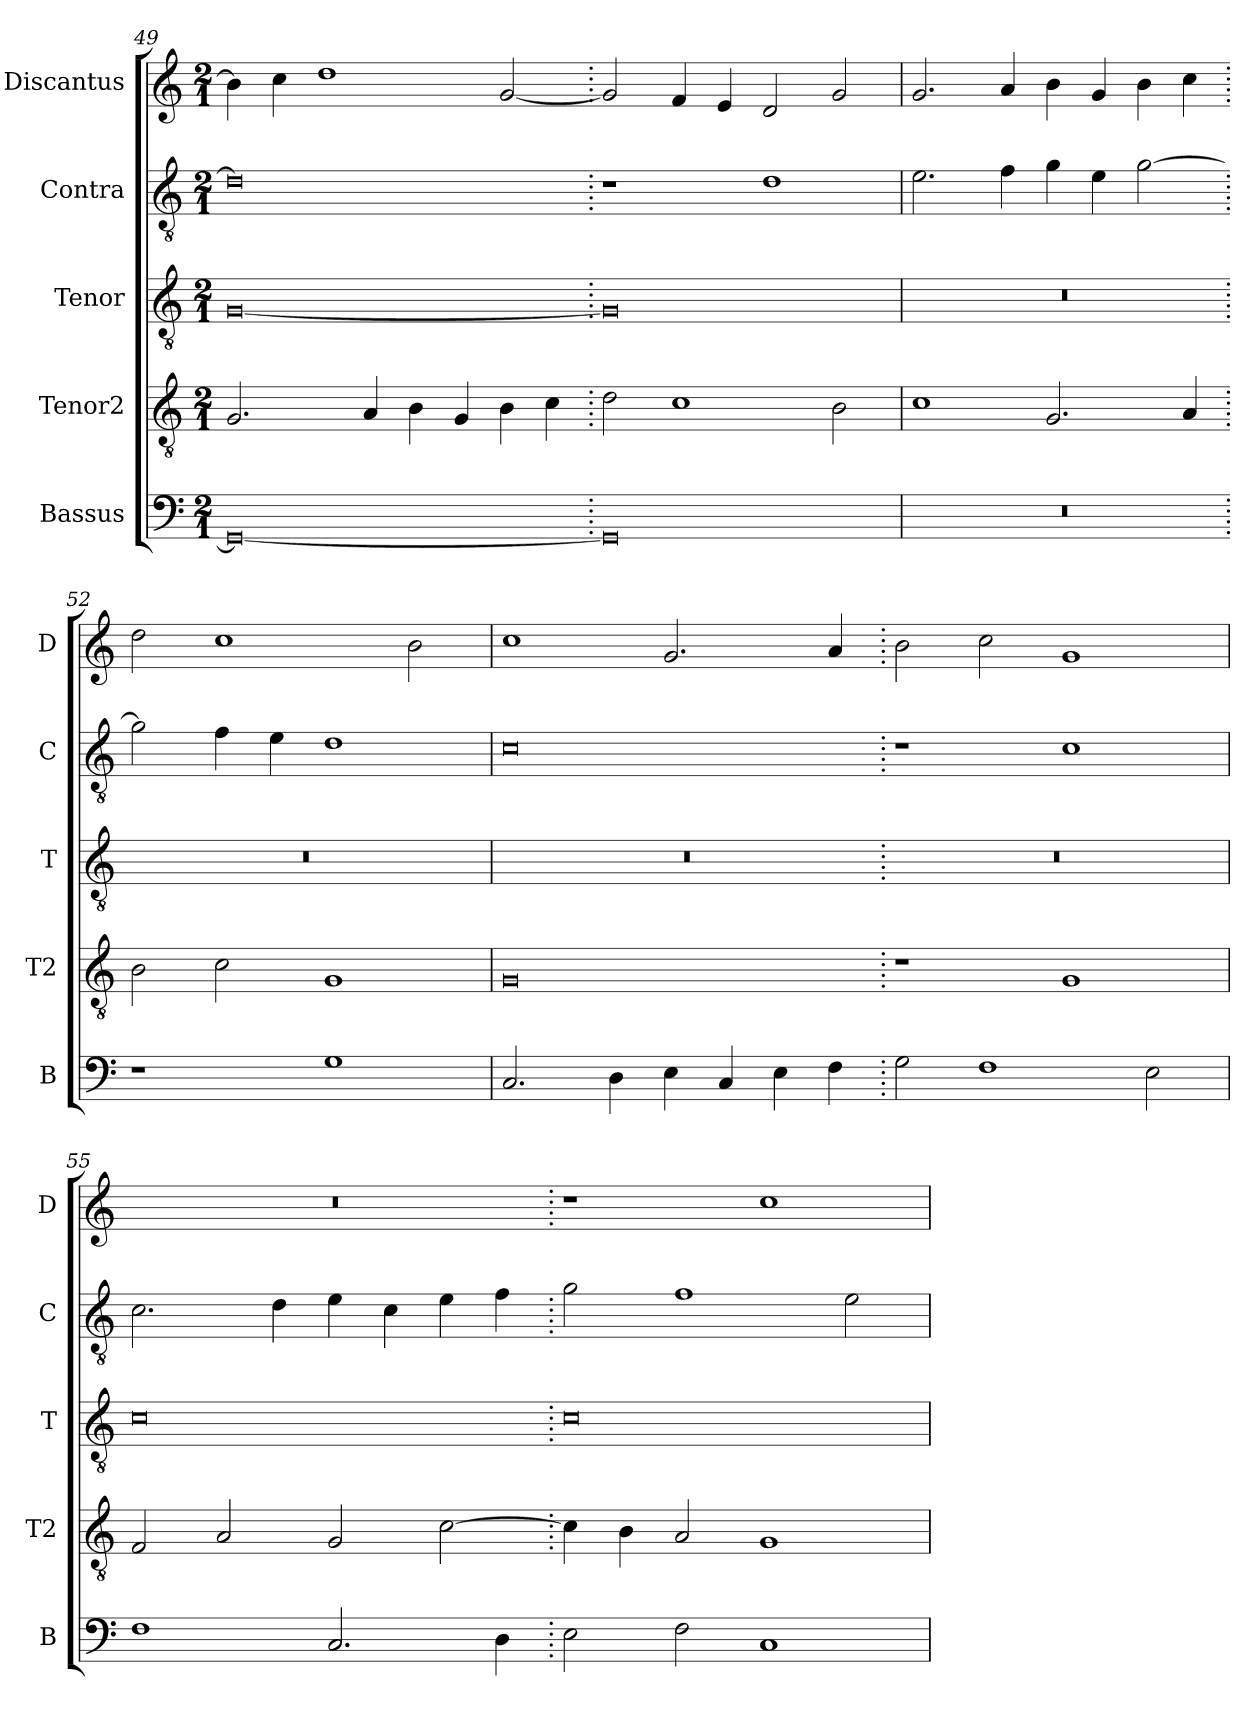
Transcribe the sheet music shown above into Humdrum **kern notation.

**kern	**kern	**kern	**kern	**kern
*part5	*part4	*part3	*part2	*part1
*staff5	*staff4	*staff3	*staff2	*staff1
*I"Bassus	*I"Tenor2	*I"Tenor	*I"Contra	*I"Discantus
*I'B	*I'T2	*I'T	*I'C	*I'D
*clefF4	*clefGv2	*clefGv2	*clefGv2	*clefG2
*k[]	*k[]	*k[]	*k[]	*k[]
*M2/1	*M2/1	*M2/1	*M2/1	*M2/1
=49	=49	=49	=49	=49
0GG_	2.G/	[0G	0d]	4b\]
.	.	.	.	4cc\
.	.	.	.	1dd
.	4A/	.	.	.
.	4B\	.	.	.
.	4G/	.	.	.
.	4B\	.	.	[2g/
.	4c\	.	.	.
=50.	=50.	=50.	=50.	=50.
0GG]	2d\	0G]	1r	2g/]
.	1c	.	.	4f/
.	.	.	.	4e/
.	.	.	1d	2d/
.	2B\	.	.	2g/
=51	=51	=51	=51	=51
0r	1c	0r	2.e\	2.g/
.	.	.	4f\	4a/
.	2.G/	.	4g\	4b\
.	.	.	4e\	4g/
.	.	.	[2g\	4b\
.	4A/	.	.	4cc\
=52.	=52.	=52.	=52.	=52.
1r	2B\	0r	2g\]	2dd\
.	2c\	.	4f\	1cc
.	.	.	4e\	.
1G	1G	.	1d	.
.	.	.	.	2b\
=53	=53	=53	=53	=53
2.C/	0G	0r	0c	1cc
4D\	.	.	.	.
4E\	.	.	.	2.g/
4C/	.	.	.	.
4E\	.	.	.	.
4F\	.	.	.	4a/
=54.	=54.	=54.	=54.	=54.
2G\	1r	0r	1r	2b\
1F	.	.	.	2cc\
.	1G	.	1c	1g
2E\	.	.	.	.
=55	=55	=55	=55	=55
1F	2F/	0c	2.c\	0r
.	2A/	.	.	.
.	.	.	4d\	.
2.C/	2G/	.	4e\	.
.	.	.	4c\	.
.	[2c\	.	4e\	.
4D\	.	.	4f\	.
=56.	=56.	=56.	=56.	=56.
2E\	4c\]	0c	2g\	1r
.	4B\	.	.	.
2F\	2A/	.	1f	.
1C	1G	.	.	1cc
.	.	.	2e\	.
=	=	=	=	=
*-	*-	*-	*-	*-
